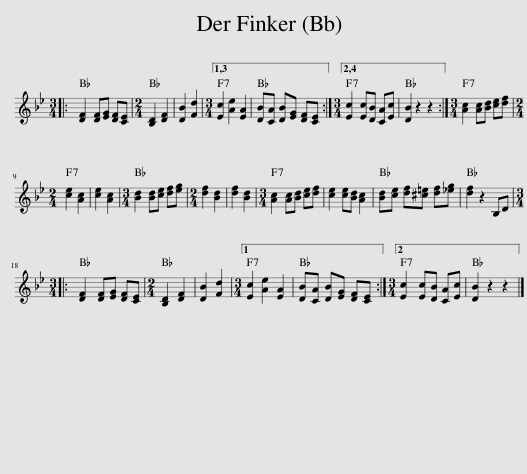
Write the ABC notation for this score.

X:1
L:1/8
M:3/4
I:linebreak $
K:Bb
V:1 treble
V:1
|: [DF]2 [DF][EG] [DF][CE] |[M:2/4] [B,D]2 [DF]2 | [DB]2 [Fd]2 |1,3[M:3/4] [Ec]2 [Ae]2 [EA]2 | [DB][CA] [DB][EG] [DF][CE] :|2,4 %5
[M:3/4] [Ec]2 [Ec][DB] [CA][Ec] | [DB]2 z2 z2 :|[M:3/4] [Ac]2 [Ac][Bd] [ce][df] |$[M:2/4] [ce]2 [Ac]2 | [ce]2 [Ac]2 | %10
[M:3/4] [Bd]2 [Bd][ce] [df][eg] |[M:2/4] [df]2 [Bd]2 | [df]2 [Bd]2 |[M:3/4] [Ac]2 [Ac][Bd] [ce][df] | [ce]2 [ce][Bd] [Ac]2 | %15
 [Bd][ce] [df][^c=e] [df][_eg] | [df]2 z2 B,D |:$[M:3/4] [DF]2 [DF][EG] [DF][CE] |[M:2/4] [B,D]2 [DF]2 | [DB]2 [Fd]2 |1 %20
[M:3/4] [Ec]2 [Ae]2 [EA]2 | [DB][CA] [DB][EG] [DF][CE] :|2[M:3/4] [Ec]2 [Ec][DB] [CA][Ec] | [DB]2 z2 z2 |] %24
